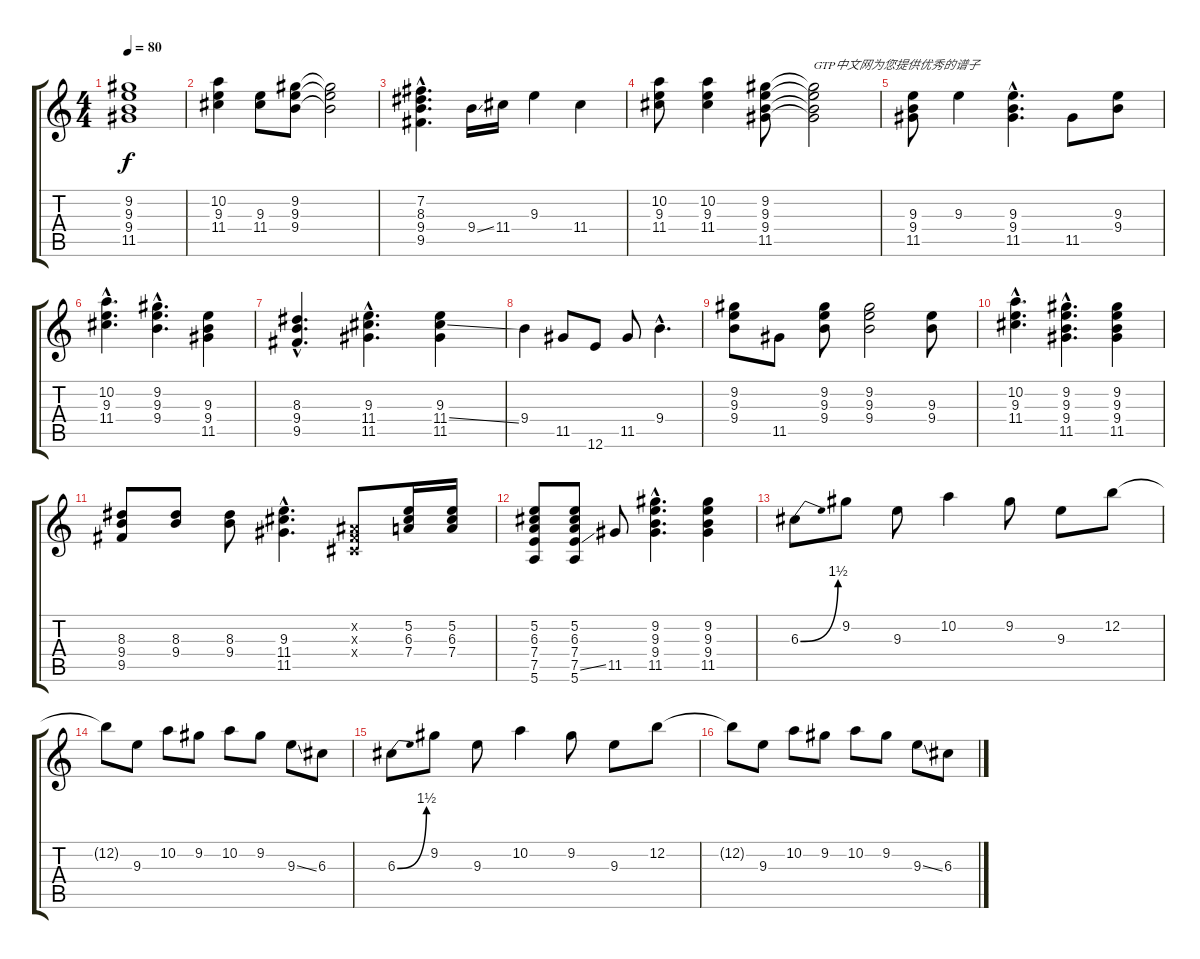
\track "" {instrument electricguitarclean}
\staff {score tabs}
\tuning (E4 B3 G3 D3 A2 E2) {hide}
\ts (4 4)
\tempo 80
\clef g2
\ks c
(9.2 9.3 9.4 11.5).1{dy f instrument electricguitarclean} |
(10.2 9.3 11.4).4 (9.3 11.4).8 (9.2 9.3 9.4).8 (9.2{t} 9.3{t} 9.4{t}).2 |
(7.2{hac} 8.3{hac} 9.4{hac} 9.5{hac}).4{d} 9.4{ss}.16 11.4.16 9.3.4 11.4.4 |
(10.2 9.3 11.4).8 (10.2 9.3 11.4).4 (9.2 9.3 9.4 11.5).8 (9.2{t} 9.3{t} 9.4{t} 11.5{t}).2{txt "GTP中文网为您提供优秀的谱子"} |
(9.3 9.4 11.5).8 9.3.4 (9.3{hac} 9.4{hac} 11.5{hac}).4{d} 11.5.8 (9.3 9.4).8 |
(10.2{hac} 9.3{hac} 11.4{hac}).4{d} (9.2{hac} 9.3{hac} 9.4{hac}).4{d} (9.3 9.4 11.5).4 |
(8.3{hac} 9.4{hac} 9.5{hac}).4{d} (9.3{hac} 11.4{hac} 11.5{hac}).4{d} (9.3 11.4{ss} 11.5).4 |
9.4.4 11.5.8 12.6.8 11.5.8 9.4{hac}.4{d} |
(9.2 9.3 9.4).8 11.5.8 (9.2 9.3 9.4).8 (9.2 9.3 9.4).2 (9.3 9.4).8 |
(10.2{hac} 9.3{hac} 11.4{hac}).4{d} (9.2{hac} 9.3{hac} 9.4{hac} 11.5{hac}).4{d} (9.2 9.3 9.4 11.5).4 |
(8.3 9.4 9.5).8 (8.3 9.4).8 (8.3 9.4).8 (9.3{hac} 11.4{hac} 11.5{hac}).4{d} (-1.2{x} -1.3{x} -1.4{x}).8 (5.2 6.3 7.4).16 (5.2 6.3 7.4).16 |
(5.2 6.3 7.4 7.5 5.6).8 (5.2 6.3 7.4 7.5{ss} 5.6).8 11.5.8 (9.2{hac} 9.3{hac} 9.4{hac} 11.5{hac}).4{d} (9.2 9.3 9.4 11.5).4 |
6.3{be (bend 0 0 60 6)}.8 9.2.8 9.3.8 10.2.4 9.2.8 9.3.8 12.2.8 |
12.2{t}.8 9.3.8 10.2.8 9.2.8 10.2.8 9.2.8 9.3{ss}.8 6.3.8 |
6.3{be (bend 0 0 60 6)}.8 9.2.8 9.3.8 10.2.4 9.2.8 9.3.8 12.2.8 |
12.2{t}.8 9.3.8 10.2.8 9.2.8 10.2.8 9.2.8 9.3{ss}.8 6.3.8
